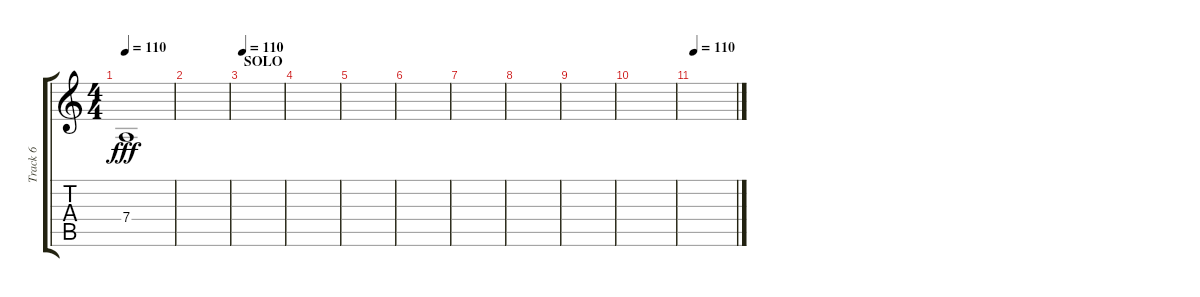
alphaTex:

\track ("Track 6" "Track 6") {instrument stringensemble1}
\staff {score tabs}
\tuning (E4 B3 G3 D3 A2 E2) {hide}
\ts (4 4)
\tempo 110
\clef g2
\ks c
7.4.1{dy fff} |
|
\section ("" "SOLO")
\tempo 110
|
|
|
|
|
|
|
|
\tempo 110
